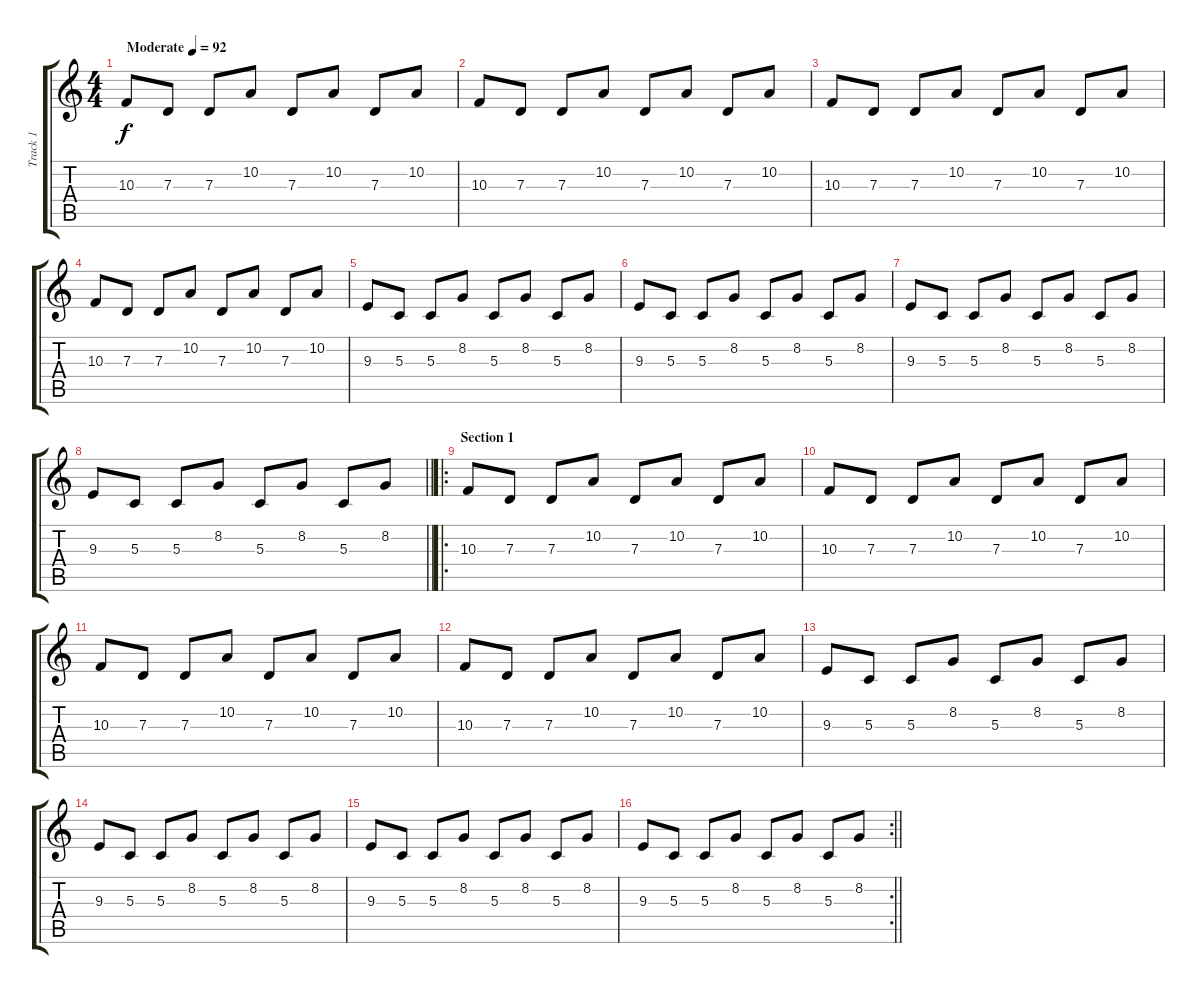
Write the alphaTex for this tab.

\track ("Track 1" "Track 1") {instrument fx4atmosphere}
\staff {score tabs}
\tuning (E4 B3 G3 D3 A2 E2) {hide}
\ts (4 4)
\tempo (92 "Moderate")
\clef g2
\ks c
10.3.8{dy f instrument fx4atmosphere} 7.3.8 7.3.8 10.2.8 7.3.8 10.2.8 7.3.8 10.2.8 |
10.3.8 7.3.8 7.3.8 10.2.8 7.3.8 10.2.8 7.3.8 10.2.8 |
10.3.8 7.3.8 7.3.8 10.2.8 7.3.8 10.2.8 7.3.8 10.2.8 |
10.3.8 7.3.8 7.3.8 10.2.8 7.3.8 10.2.8 7.3.8 10.2.8 |
9.3.8 5.3.8 5.3.8 8.2.8 5.3.8 8.2.8 5.3.8 8.2.8 |
9.3.8 5.3.8 5.3.8 8.2.8 5.3.8 8.2.8 5.3.8 8.2.8 |
9.3.8 5.3.8 5.3.8 8.2.8 5.3.8 8.2.8 5.3.8 8.2.8 |
\barLineRight lightlight
9.3.8 5.3.8 5.3.8 8.2.8 5.3.8 8.2.8 5.3.8 8.2.8 |
\ro
\section ("" "Section 1")
10.3.8 7.3.8 7.3.8 10.2.8 7.3.8 10.2.8 7.3.8 10.2.8 |
10.3.8 7.3.8 7.3.8 10.2.8 7.3.8 10.2.8 7.3.8 10.2.8 |
10.3.8 7.3.8 7.3.8 10.2.8 7.3.8 10.2.8 7.3.8 10.2.8 |
10.3.8 7.3.8 7.3.8 10.2.8 7.3.8 10.2.8 7.3.8 10.2.8 |
9.3.8 5.3.8 5.3.8 8.2.8 5.3.8 8.2.8 5.3.8 8.2.8 |
9.3.8 5.3.8 5.3.8 8.2.8 5.3.8 8.2.8 5.3.8 8.2.8 |
9.3.8 5.3.8 5.3.8 8.2.8 5.3.8 8.2.8 5.3.8 8.2.8 |
\rc 2
\barLineRight lightlight
9.3.8 5.3.8 5.3.8 8.2.8 5.3.8 8.2.8 5.3.8 8.2.8
